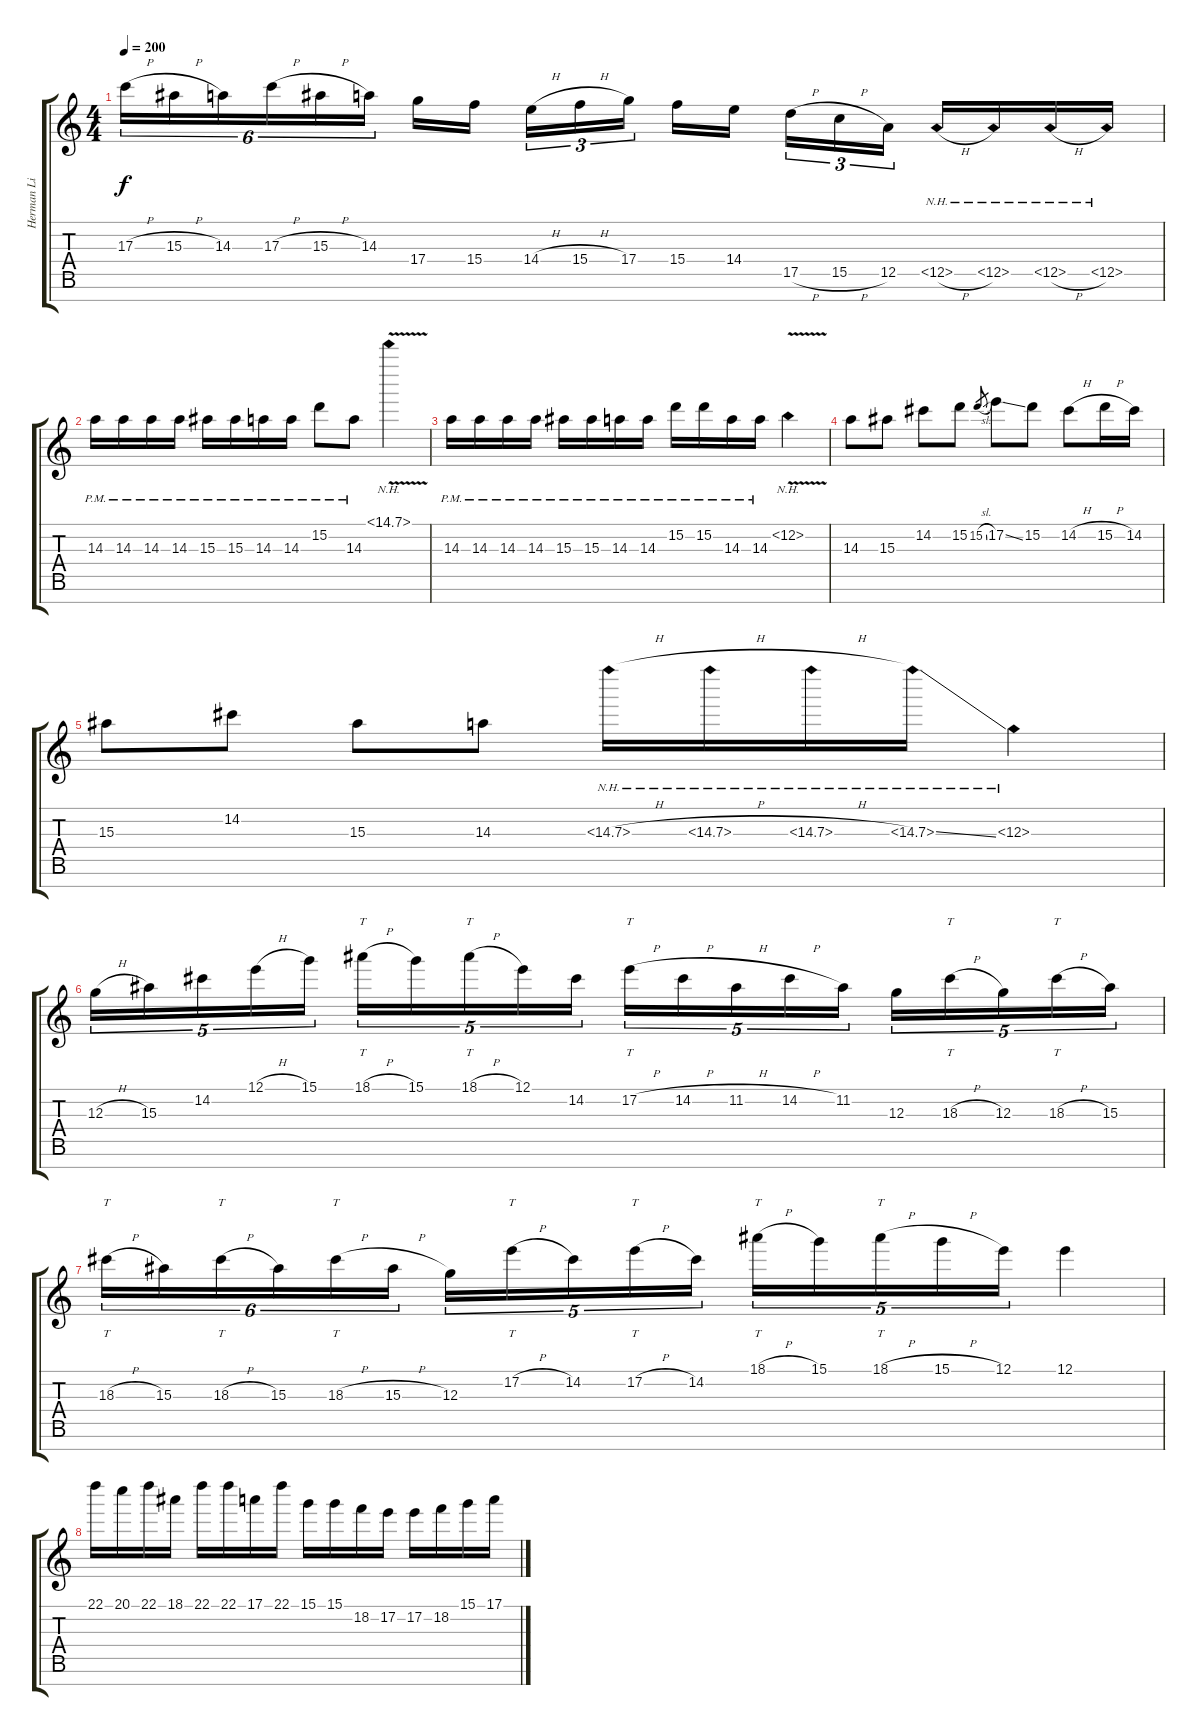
\track ("Herman Li | Lead" "Herman Li ") {instrument distortionguitar}
\staff {score tabs}
\tuning (E4 B3 G3 D3 A2 E2 B1) {hide}
\ts (4 4)
\tempo 200
\clef g2
\ks c
17.3{h}.16{tu (6 4) dy f} 15.3{h}.16{tu (6 4)} 14.3.16{tu (6 4)} 17.3{h}.16{tu (6 4)} 15.3{h}.16{tu (6 4)} 14.3.16{tu (6 4)} 17.4.16 15.4.16 14.4{h}.16{tu (3 2)} 15.4{h}.16{tu (3 2)} 17.4.16{tu (3 2)} 15.4.16 14.4.16 17.5{h}.16{tu (3 2)} 15.5{h}.16{tu (3 2)} 12.5.16{tu (3 2)} 13.5{nh h}.16 12.5{nh}.16 13.5{nh h}.16 12.5{nh}.16 |
14.3{pm}.16 14.3{pm}.16 14.3{pm}.16 14.3{pm}.16 15.3{pm}.16 15.3{pm}.16 14.3{pm}.16 14.3{pm}.16 15.2{pm}.8 14.3{pm}.8 15.1{nh v}.4 |
14.3{pm}.16 14.3{pm}.16 14.3{pm}.16 14.3{pm}.16 15.3{pm}.16 15.3{pm}.16 14.3{pm}.16 14.3{pm}.16 15.2{pm}.16 15.2{pm}.16 14.3{pm}.16 14.3{pm}.16 18.2{nh v}.4 |
14.3.8 15.3.8 14.2.8 15.2.8 15.2{sl}.8{gr} 17.2{ss}.8 15.2.8 14.2{h}.8 15.2{h}.16 14.2.16 |
15.3.8 14.2.8 15.3.8 14.3.8 14.3{nh h}.16 15.3{nh h}.16 14.3{nh h}.16 15.3{nh ss}.16 12.3{nh}.4 |
12.3{h}.16{tu (5 4)} 15.3.16{tu (5 4)} 14.2.16{tu (5 4)} 12.1{h}.16{tu (5 4)} 15.1.16{tu (5 4)} 18.1{h}.16{tt tu (5 4)} 15.1.16{tu (5 4)} 18.1{h}.16{tt tu (5 4)} 12.1.16{tu (5 4)} 14.2.16{tu (5 4)} 17.2{h}.16{tt tu (5 4)} 14.2{h}.16{tu (5 4)} 11.2{h}.16{tu (5 4)} 14.2{h}.16{tu (5 4)} 11.2.16{tu (5 4)} 12.3.16{tu (5 4)} 18.3{h}.16{tt tu (5 4)} 12.3.16{tu (5 4)} 18.3{h}.16{tt tu (5 4)} 15.3.16{tu (5 4)} |
18.3{h}.16{tt tu (6 4)} 15.3.16{tu (6 4)} 18.3{h}.16{tt tu (6 4)} 15.3.16{tu (6 4)} 18.3{h}.16{tt tu (6 4)} 15.3{h}.16{tu (6 4)} 12.3.16{tu (5 4)} 17.2{h}.16{tt tu (5 4)} 14.2.16{tu (5 4)} 17.2{h}.16{tt tu (5 4)} 14.2.16{tu (5 4)} 18.1{h}.16{tt tu (5 4)} 15.1.16{tu (5 4)} 18.1{h}.16{tt tu (5 4)} 15.1{h}.16{tu (5 4)} 12.1.16{tu (5 4)} 12.1.4 |
22.1.16 20.1.16 22.1.16 18.1.16 22.1.16 22.1.16 17.1.16 22.1.16 15.1.16 15.1.16 18.2.16 17.2.16 17.2.16 18.2.16 15.1.16 17.1.16
